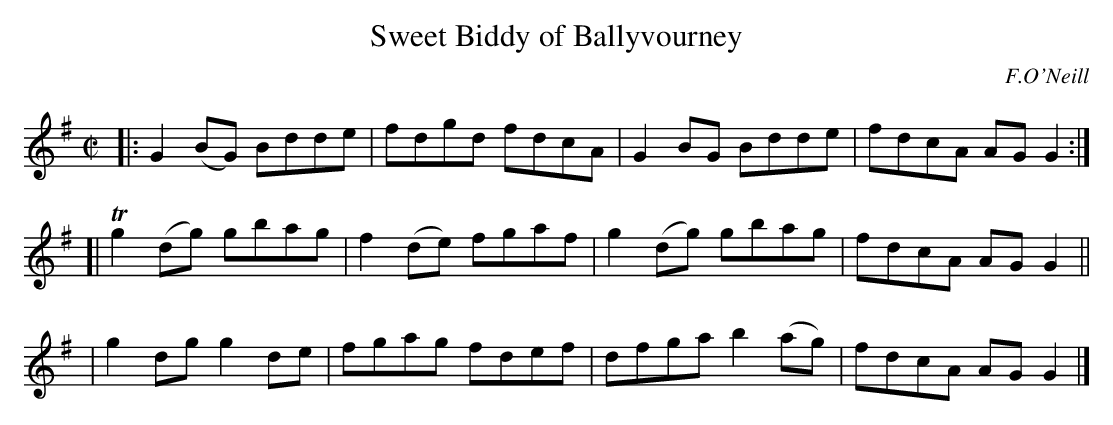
X:1
T: Sweet Biddy of Ballyvourney
O: F.O'Neill
M: C|
L: 1/8
K: G
|: G2(BG) Bdde | fdgd   fdcA | G2BG   Bdde | fdcA AGG2 :|
[|Tg2(dg) gbag | f2(de) fgaf | g2(dg) gbag | fdcA AGG2 ||
|  g2dg   g2de | fgag   fdef | dfga b2(ag) | fdcA AGG2 |]
